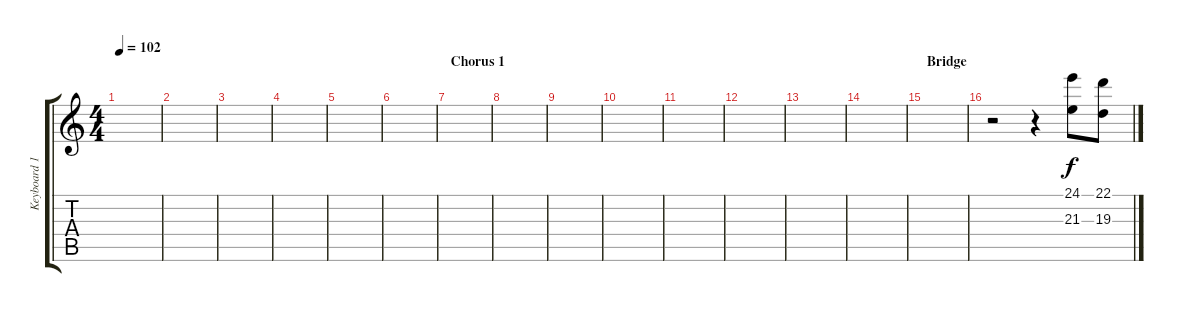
\track ("Keyboard 1" "Keyboard 1") {instrument electricpiano2}
\staff {score tabs}
\tuning (E4 B3 G3 D3 A2 E2) {hide}
\ts (4 4)
\tempo 102
\clef g2
\ks c
|
|
|
|
|
|
\section ("" "Chorus 1")
|
|
|
|
|
|
|
|
\section ("" "Bridge")
|
r.2{instrument electricpiano2} r.4 (24.1 21.3).8 (22.1 19.3).8
